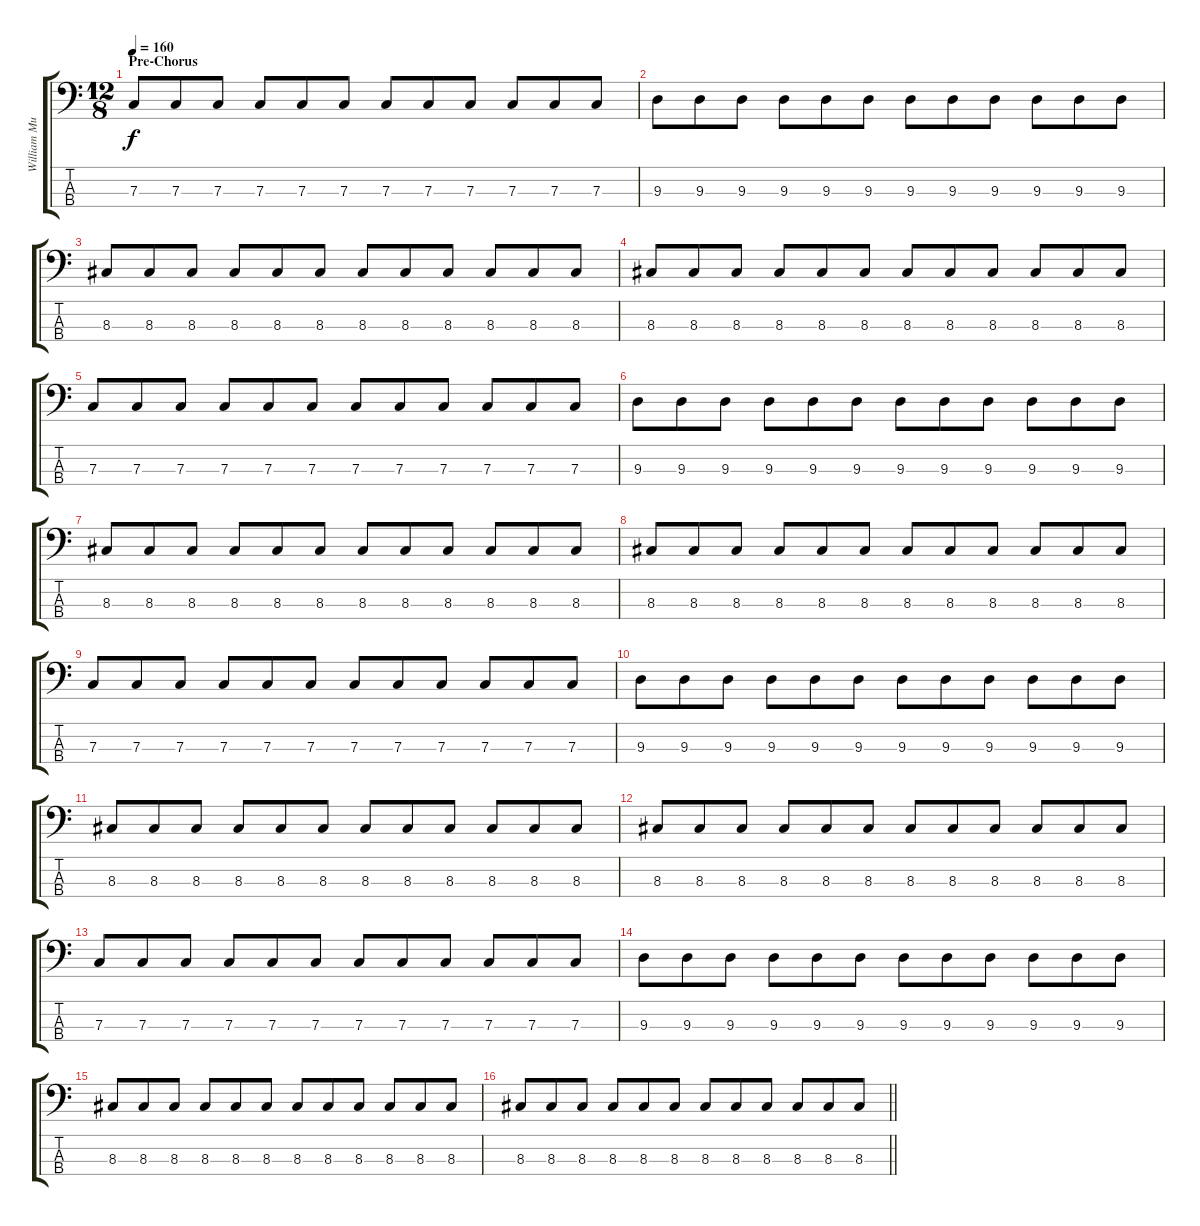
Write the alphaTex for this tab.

\track ("William Murderface (Bass)" "William Mu") {instrument electricbasspick}
\staff {score tabs}
\tuning (Eb2 Bb1 F1 C1) {hide}
\ts (12 8)
\section ("" "Pre-Chorus")
\tempo 160
\clef f4
\ks c
7.3.8{dy f} 7.3.8 7.3.8 7.3.8 7.3.8 7.3.8 7.3.8 7.3.8 7.3.8 7.3.8 7.3.8 7.3.8 |
9.3.8 9.3.8 9.3.8 9.3.8 9.3.8 9.3.8 9.3.8 9.3.8 9.3.8 9.3.8 9.3.8 9.3.8 |
8.3.8 8.3.8 8.3.8 8.3.8 8.3.8 8.3.8 8.3.8 8.3.8 8.3.8 8.3.8 8.3.8 8.3.8 |
8.3.8 8.3.8 8.3.8 8.3.8 8.3.8 8.3.8 8.3.8 8.3.8 8.3.8 8.3.8 8.3.8 8.3.8 |
7.3.8 7.3.8 7.3.8 7.3.8 7.3.8 7.3.8 7.3.8 7.3.8 7.3.8 7.3.8 7.3.8 7.3.8 |
9.3.8 9.3.8 9.3.8 9.3.8 9.3.8 9.3.8 9.3.8 9.3.8 9.3.8 9.3.8 9.3.8 9.3.8 |
8.3.8 8.3.8 8.3.8 8.3.8 8.3.8 8.3.8 8.3.8 8.3.8 8.3.8 8.3.8 8.3.8 8.3.8 |
8.3.8 8.3.8 8.3.8 8.3.8 8.3.8 8.3.8 8.3.8 8.3.8 8.3.8 8.3.8 8.3.8 8.3.8 |
7.3.8 7.3.8 7.3.8 7.3.8 7.3.8 7.3.8 7.3.8 7.3.8 7.3.8 7.3.8 7.3.8 7.3.8 |
9.3.8 9.3.8 9.3.8 9.3.8 9.3.8 9.3.8 9.3.8 9.3.8 9.3.8 9.3.8 9.3.8 9.3.8 |
8.3.8 8.3.8 8.3.8 8.3.8 8.3.8 8.3.8 8.3.8 8.3.8 8.3.8 8.3.8 8.3.8 8.3.8 |
8.3.8 8.3.8 8.3.8 8.3.8 8.3.8 8.3.8 8.3.8 8.3.8 8.3.8 8.3.8 8.3.8 8.3.8 |
7.3.8 7.3.8 7.3.8 7.3.8 7.3.8 7.3.8 7.3.8 7.3.8 7.3.8 7.3.8 7.3.8 7.3.8 |
9.3.8 9.3.8 9.3.8 9.3.8 9.3.8 9.3.8 9.3.8 9.3.8 9.3.8 9.3.8 9.3.8 9.3.8 |
8.3.8 8.3.8 8.3.8 8.3.8 8.3.8 8.3.8 8.3.8 8.3.8 8.3.8 8.3.8 8.3.8 8.3.8 |
\barLineRight lightlight
8.3.8 8.3.8 8.3.8 8.3.8 8.3.8 8.3.8 8.3.8 8.3.8 8.3.8 8.3.8 8.3.8 8.3.8
